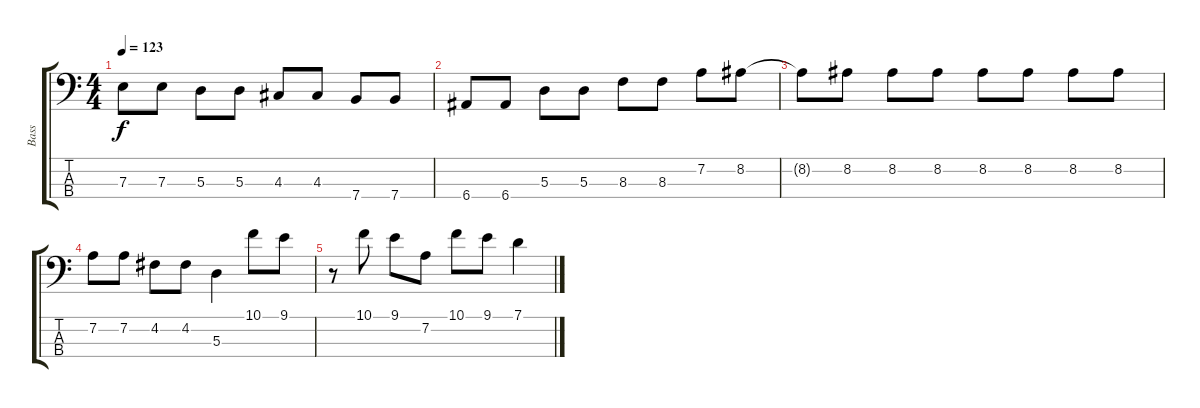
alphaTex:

\track ("Bass" "Bass") {instrument electricbassfinger}
\staff {score tabs}
\tuning (G2 D2 A1 E1) {hide}
\ts (4 4)
\tempo 123
\clef f4
\ks c
7.3.8{dy f} 7.3.8 5.3.8 5.3.8 4.3.8 4.3.8 7.4.8 7.4.8 |
6.4.8 6.4.8 5.3.8 5.3.8 8.3.8 8.3.8 7.2.8 8.2.8 |
8.2{t}.8 8.2.8 8.2.8 8.2.8 8.2.8 8.2.8 8.2.8 8.2.8 |
7.2.8{volume 0} 7.2.8 4.2.8 4.2.8 5.3.4 10.1.8 9.1.8 |
r.8 10.1.8 9.1.8 7.2.8 10.1.8 9.1.8 7.1.4
